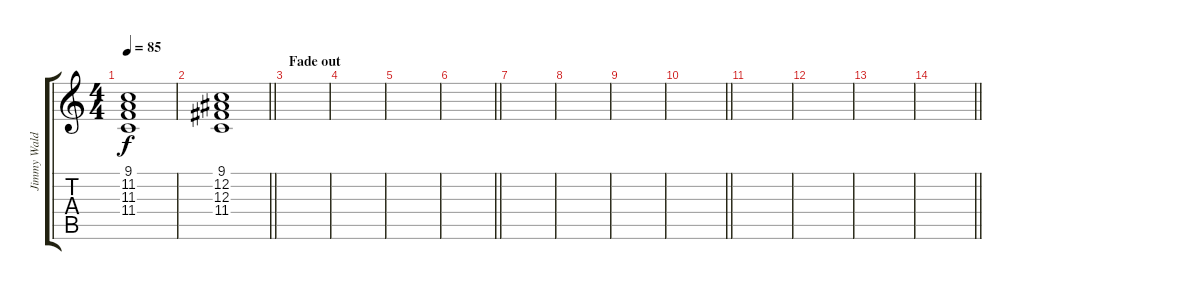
\track ("Jimmy Waldo" "Jimmy Wald") {instrument synthstrings1}
\staff {score tabs}
\tuning (Eb4 Bb3 Gb3 Db3 Ab2 Eb2) {hide}
\ts (4 4)
\tempo 85
\clef g2
\ks c
(9.1 11.2 11.3 11.4).1{dy f} |
\barLineRight lightlight
(9.1 12.2 12.3 11.4).1 |
\section ("" "Fade out")
|
|
|
\barLineRight lightlight
|
|
|
|
\barLineRight lightlight
|
|
|
|
\barLineRight lightlight
